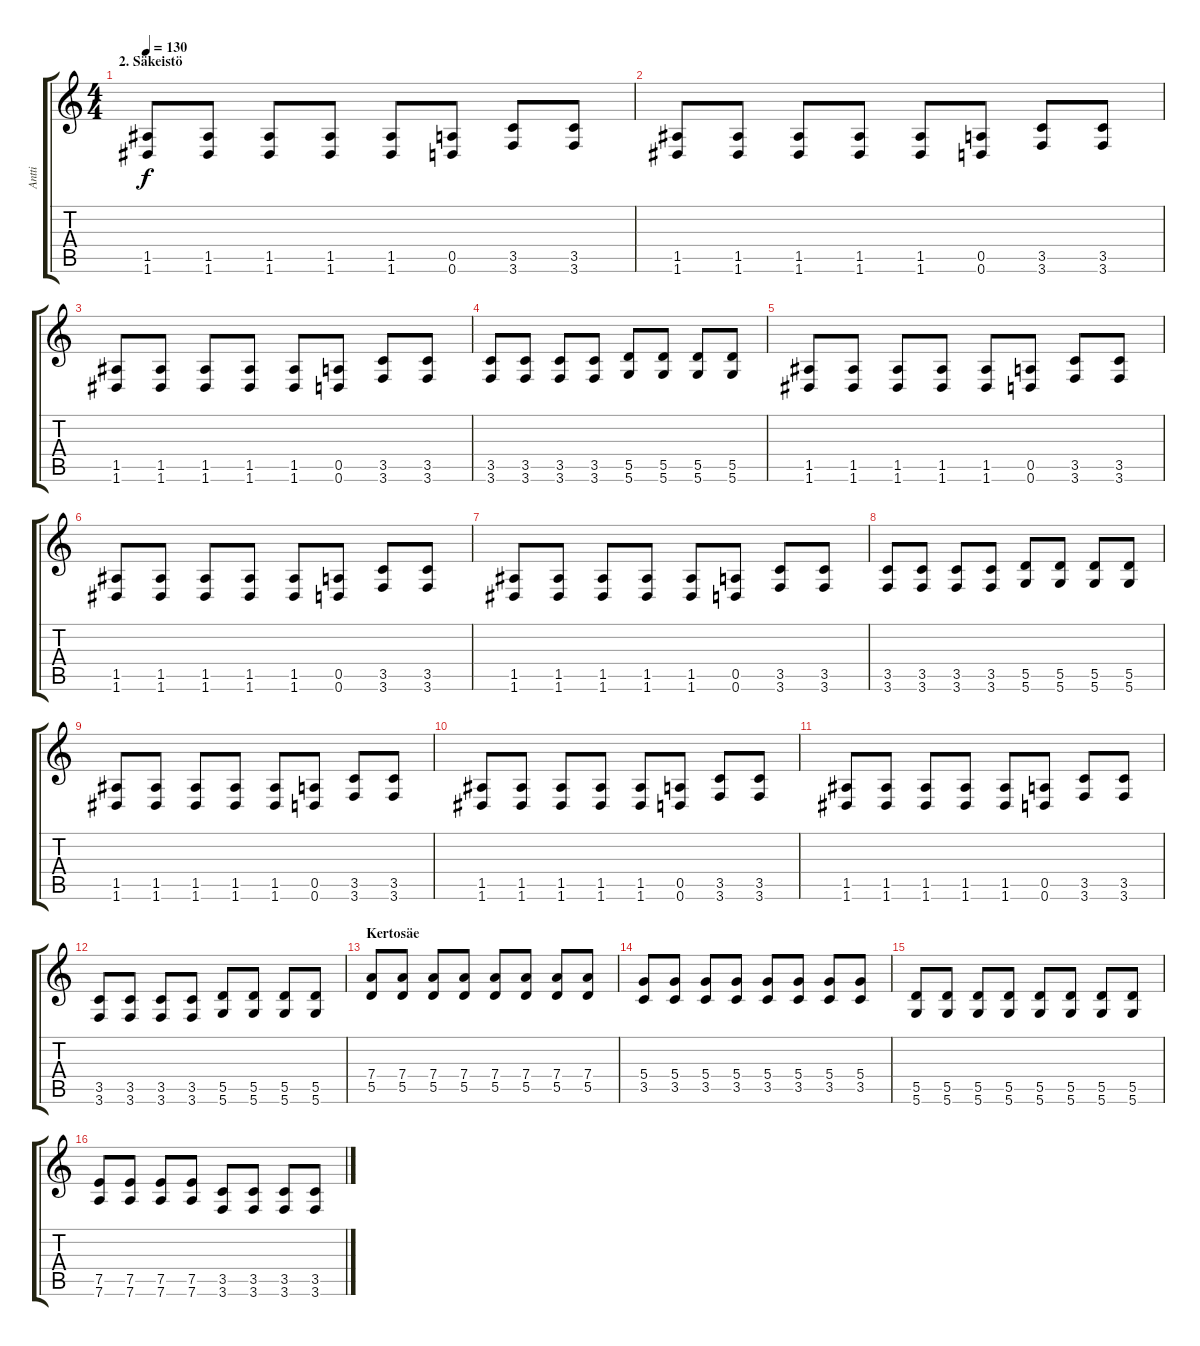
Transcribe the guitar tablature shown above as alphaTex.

\track ("Antti" "Antti") {instrument distortionguitar}
\staff {score tabs}
\tuning (E4 B3 G3 D3 A2 D2) {hide}
\ts (4 4)
\section ("" "2. Säkeistö")
\tempo 130
\clef g2
\ks c
(1.5 1.6).8{dy f} (1.5 1.6).8 (1.5 1.6).8 (1.5 1.6).8 (1.5 1.6).8 (0.5 0.6).8 (3.5 3.6).8 (3.5 3.6).8 |
(1.5 1.6).8 (1.5 1.6).8 (1.5 1.6).8 (1.5 1.6).8 (1.5 1.6).8 (0.5 0.6).8 (3.5 3.6).8 (3.5 3.6).8 |
(1.5 1.6).8 (1.5 1.6).8 (1.5 1.6).8 (1.5 1.6).8 (1.5 1.6).8 (0.5 0.6).8 (3.5 3.6).8 (3.5 3.6).8 |
(3.5 3.6).8 (3.5 3.6).8 (3.5 3.6).8 (3.5 3.6).8 (5.5 5.6).8 (5.5 5.6).8 (5.5 5.6).8 (5.5 5.6).8 |
(1.5 1.6).8 (1.5 1.6).8 (1.5 1.6).8 (1.5 1.6).8 (1.5 1.6).8 (0.5 0.6).8 (3.5 3.6).8 (3.5 3.6).8 |
(1.5 1.6).8 (1.5 1.6).8 (1.5 1.6).8 (1.5 1.6).8 (1.5 1.6).8 (0.5 0.6).8 (3.5 3.6).8 (3.5 3.6).8 |
(1.5 1.6).8 (1.5 1.6).8 (1.5 1.6).8 (1.5 1.6).8 (1.5 1.6).8 (0.5 0.6).8 (3.5 3.6).8 (3.5 3.6).8 |
(3.5 3.6).8 (3.5 3.6).8 (3.5 3.6).8 (3.5 3.6).8 (5.5 5.6).8 (5.5 5.6).8 (5.5 5.6).8 (5.5 5.6).8 |
(1.5 1.6).8 (1.5 1.6).8 (1.5 1.6).8 (1.5 1.6).8 (1.5 1.6).8 (0.5 0.6).8 (3.5 3.6).8 (3.5 3.6).8 |
(1.5 1.6).8 (1.5 1.6).8 (1.5 1.6).8 (1.5 1.6).8 (1.5 1.6).8 (0.5 0.6).8 (3.5 3.6).8 (3.5 3.6).8 |
(1.5 1.6).8 (1.5 1.6).8 (1.5 1.6).8 (1.5 1.6).8 (1.5 1.6).8 (0.5 0.6).8 (3.5 3.6).8 (3.5 3.6).8 |
(3.5 3.6).8 (3.5 3.6).8 (3.5 3.6).8 (3.5 3.6).8 (5.5 5.6).8 (5.5 5.6).8 (5.5 5.6).8 (5.5 5.6).8 |
\section ("" "Kertosäe")
(7.4 5.5).8 (7.4 5.5).8 (7.4 5.5).8 (7.4 5.5).8 (7.4 5.5).8 (7.4 5.5).8 (7.4 5.5).8 (7.4 5.5).8 |
(5.4 3.5).8 (5.4 3.5).8 (5.4 3.5).8 (5.4 3.5).8 (5.4 3.5).8 (5.4 3.5).8 (5.4 3.5).8 (5.4 3.5).8 |
(5.5 5.6).8 (5.5 5.6).8 (5.5 5.6).8 (5.5 5.6).8 (5.5 5.6).8 (5.5 5.6).8 (5.5 5.6).8 (5.5 5.6).8 |
(7.5 7.6).8 (7.5 7.6).8 (7.5 7.6).8 (7.5 7.6).8 (3.5 3.6).8 (3.5 3.6).8 (3.5 3.6).8 (3.5 3.6).8
